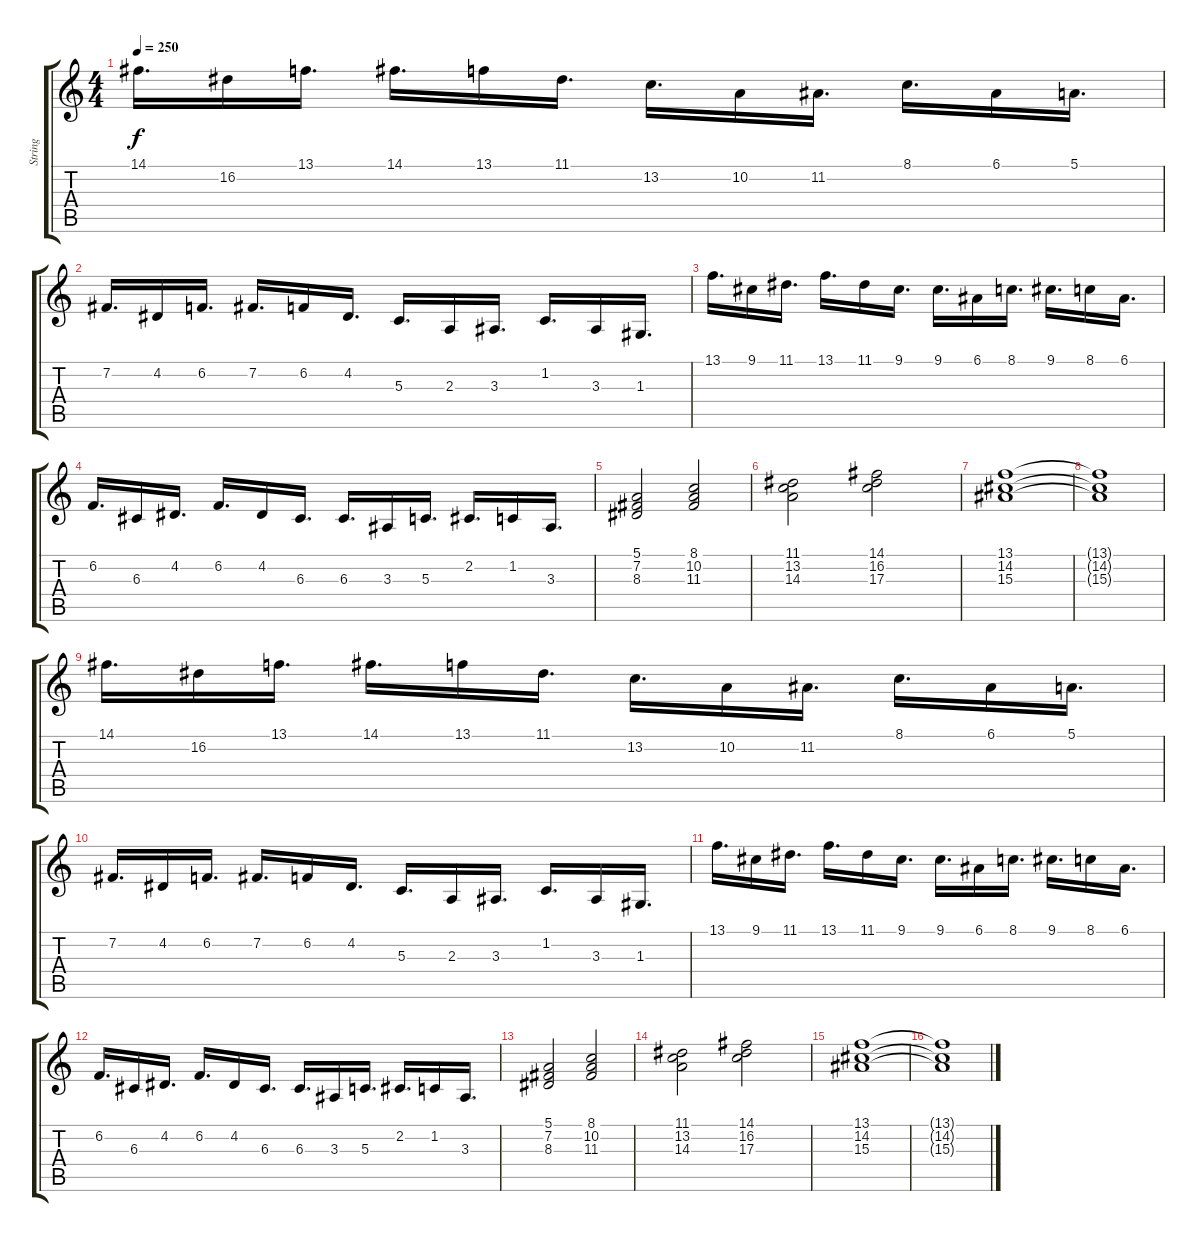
\track ("String" "String") {instrument stringensemble2}
\staff {score tabs}
\tuning (E4 B3 G3 D3 A2 E2) {hide}
\ts (4 4)
\tempo 250
\clef g2
\ks c
14.1.16{d dy f} 16.2.16 13.1.16{d} 14.1.16{d} 13.1.16 11.1.16{d} 13.2.16{d} 10.2.16 11.2.16{d} 8.1.16{d} 6.1.16 5.1.16{d} |
7.2.16{d} 4.2.16 6.2.16{d} 7.2.16{d} 6.2.16 4.2.16{d} 5.3.16{d} 2.3.16 3.3.16{d} 1.2.16{d} 3.3.16 1.3.16{d} |
13.1.16{d} 9.1.16 11.1.16{d} 13.1.16{d} 11.1.16 9.1.16{d} 9.1.16{d} 6.1.16 8.1.16{d} 9.1.16{d} 8.1.16 6.1.16{d} |
6.2.16{d} 6.3.16 4.2.16{d} 6.2.16{d} 4.2.16 6.3.16{d} 6.3.16{d} 3.3.16 5.3.16{d} 2.2.16{d} 1.2.16 3.3.16{d} |
(5.1 7.2 8.3).2 (8.1 10.2 11.3).2 |
(11.1 13.2 14.3).2 (14.1 16.2 17.3).2 |
(13.1 14.2 15.3).1 |
(13.1{t} 14.2{t} 15.3{t}).1 |
14.1.16{d} 16.2.16 13.1.16{d} 14.1.16{d} 13.1.16 11.1.16{d} 13.2.16{d} 10.2.16 11.2.16{d} 8.1.16{d} 6.1.16 5.1.16{d} |
7.2.16{d} 4.2.16 6.2.16{d} 7.2.16{d} 6.2.16 4.2.16{d} 5.3.16{d} 2.3.16 3.3.16{d} 1.2.16{d} 3.3.16 1.3.16{d} |
13.1.16{d} 9.1.16 11.1.16{d} 13.1.16{d} 11.1.16 9.1.16{d} 9.1.16{d} 6.1.16 8.1.16{d} 9.1.16{d} 8.1.16 6.1.16{d} |
6.2.16{d} 6.3.16 4.2.16{d} 6.2.16{d} 4.2.16 6.3.16{d} 6.3.16{d} 3.3.16 5.3.16{d} 2.2.16{d} 1.2.16 3.3.16{d} |
(5.1 7.2 8.3).2 (8.1 10.2 11.3).2 |
(11.1 13.2 14.3).2 (14.1 16.2 17.3).2 |
(13.1 14.2 15.3).1 |
(13.1{t} 14.2{t} 15.3{t}).1
